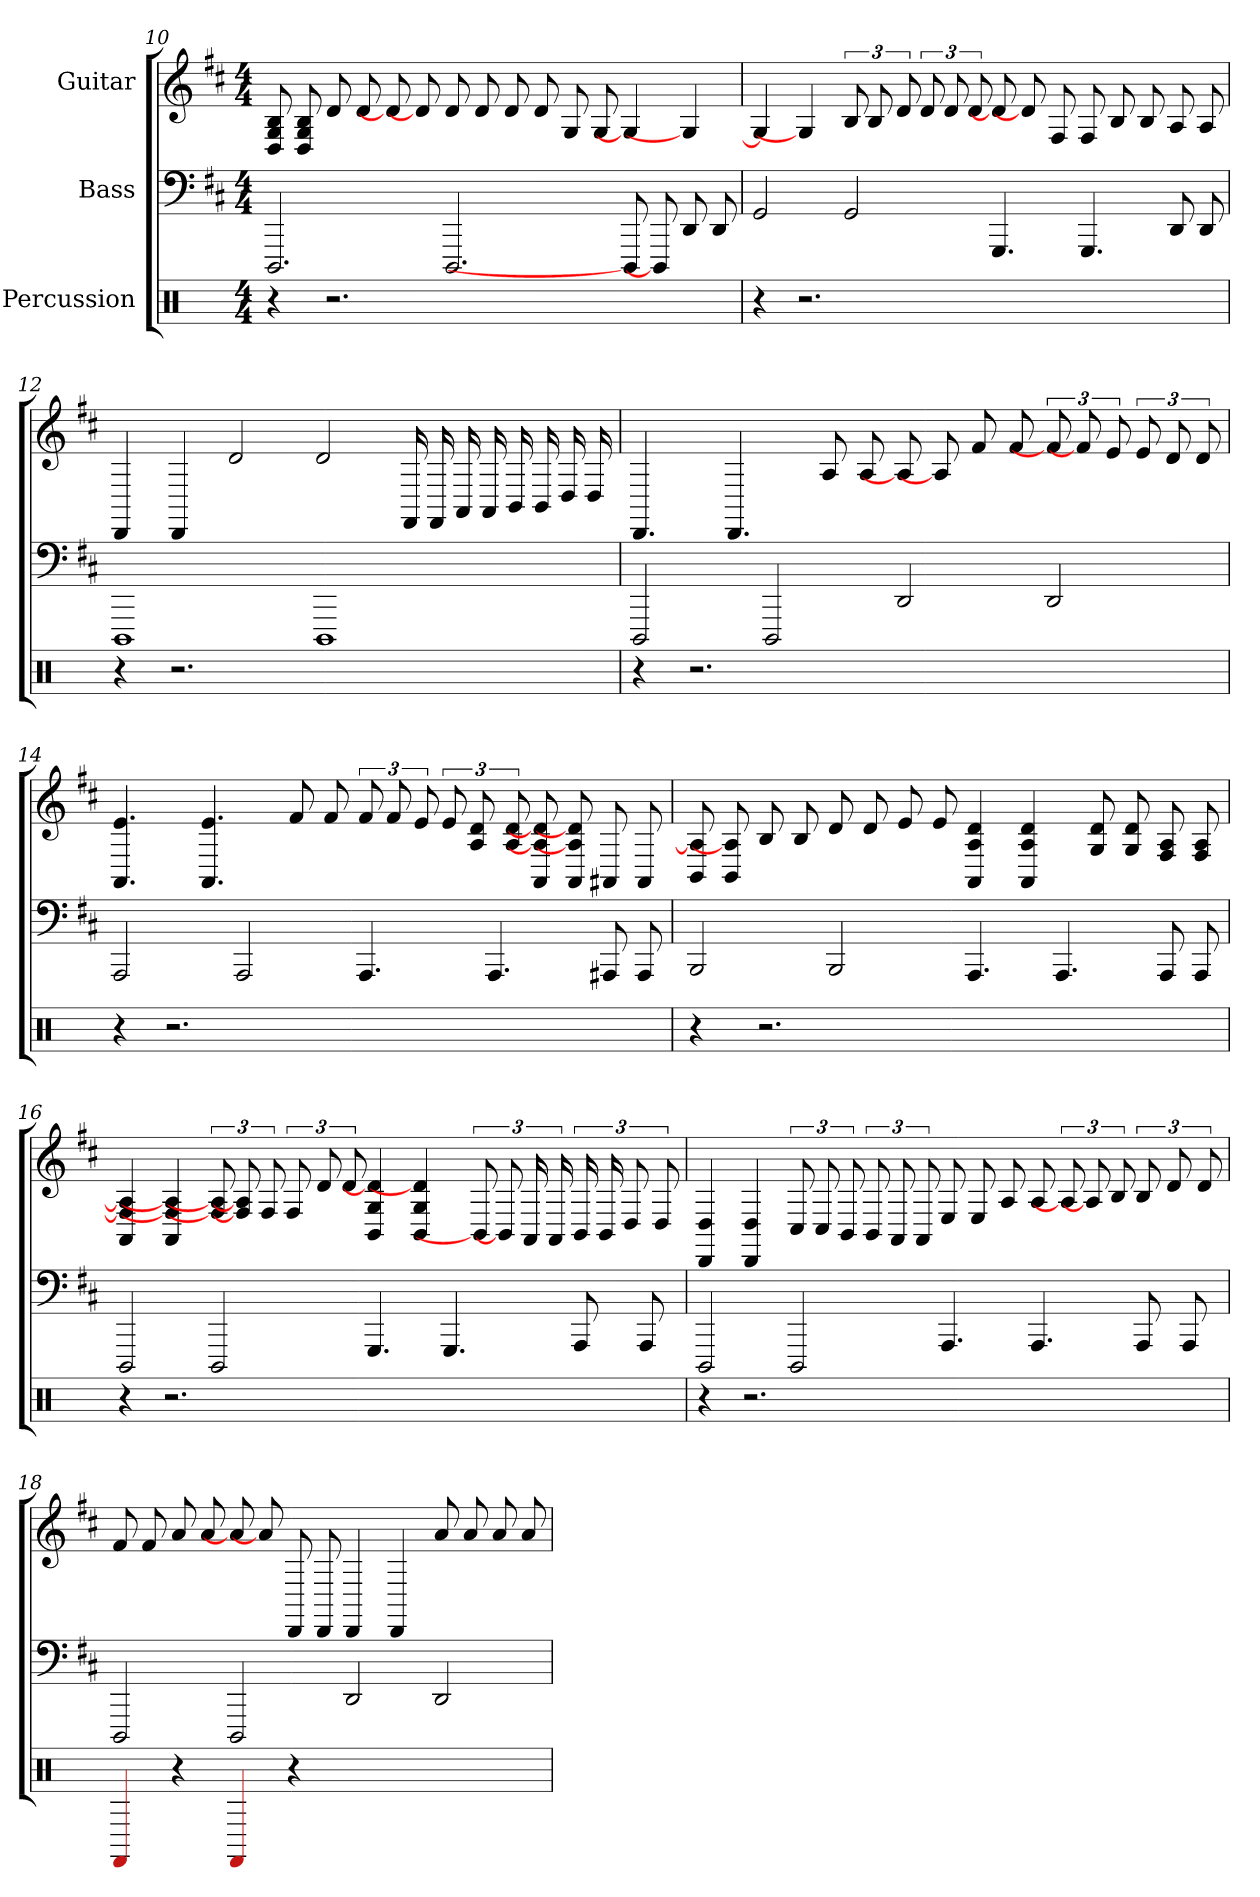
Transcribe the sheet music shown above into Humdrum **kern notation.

**kern	**kern	**kern
*part3	*part2	*part1
*staff3	*staff2	*staff1
*I"Percussion	*I"Bass	*I"Guitar
*clefX	*	*
*k[]	*k[f#c#]	*k[f#c#]
*M4/4	*M4/4	*M4/4
=10	=10	=10
4r	2.DDD	8B 8G 8D
.	.	8B 8G 8D
2.r	.	8d
.	.	8d
.	.	8d]
.	.	8d]
.	2.DDD	8d
.	.	8d
1ryy	.	8d
.	.	8d
.	.	8G
.	.	8G
.	8DDD]	4G]
.	8DDD]	.
.	8DD	4G]
.	8DD	.
=11	=11	=11
4r	2GG	4G]
2.r	.	4G]
.	2GG	12B
.	.	12B
.	.	12d
.	.	12d
.	.	12d
.	.	12d
1ryy	4.GGG	8d]
.	.	8d]
.	.	8F#
.	4.GGG	8F#
.	.	8B
.	.	8B
.	8DD	8A
.	8DD	8A
=12	=12	=12
4r	1DDD	4DD
2.r	.	4DD
.	.	2d
1ryy	1DDD	2d
.	.	16FF#
.	.	16FF#
.	.	16AA
.	.	16AA
.	.	16BB
.	.	16BB
.	.	16D
.	.	16D
=13	=13	=13
4r	2DDD	4.DD
2.r	.	.
.	.	4.DD
.	2DDD	.
.	.	8A
.	.	8A
1ryy	2DD	8A]
.	.	8A]
.	.	8f#
.	.	8f#
.	2DD	12f#]
.	.	12f#]
.	.	12e
.	.	12e
.	.	12d
.	.	12d
=14	=14	=14
4r	2AAA	4.e 4.AA
2.r	.	.
.	.	4.e 4.AA
.	2AAA	.
.	.	8f#
.	.	8f#
1ryy	4.AAA	12f#
.	.	12f#
.	.	12e
.	.	12e
.	.	12d 12A
.	4.AAA	.
.	.	12d 12A
.	.	8d] 8A] 8AA
.	.	8d] 8A] 8AA
.	8AAA#	8AA#
.	8AAA#	8AA#
=15	=15	=15
4r	2BBB	8A] 8BB
.	.	8A] 8BB
2.r	.	8B
.	.	8B
.	2BBB	8d
.	.	8d
.	.	8e
.	.	8e
1ryy	4.AAA	4d 4A 4AA
.	.	4d 4A 4AA
.	4.AAA	.
.	.	8d 8G
.	.	8d 8G
.	8AAA	8A 8F#
.	8AAA	8A 8F#
=16	=16	=16
4r	2DDD	4A] 4F#] 4AA
2.r	.	4A] 4F#] 4AA
.	2DDD	12A] 12F#]
.	.	12A] 12F#]
.	.	12F#
.	.	12F#
.	.	12d
.	.	12d
1ryy	4.GGG	4d] 4G 4BB
.	.	4d] 4G 4BB
.	4.GGG	.
.	.	12BB]
.	.	12BB]
.	.	24AA
.	.	24AA
.	8AAA	24BB
.	.	24BB
.	.	12D
.	8AAA	.
.	.	12D
=17	=17	=17
4r	2DDD	4D 4DD
2.r	.	4D 4DD
.	2DDD	12C#
.	.	12C#
.	.	12BB
.	.	12BB
.	.	12AA
.	.	12AA
1ryy	4.AAA	8E
.	.	8E
.	.	8A
.	4.AAA	8A
.	.	12A]
.	.	12A]
.	.	12B
.	8AAA	12B
.	.	12d
.	8AAA	.
.	.	12d
=18	=18	=18
4FF#	2DDD	8f#
.	.	8f#
4r	.	8a
.	.	8a
4FF#	2DDD	8a]
.	.	8a]
4r	.	8DD
.	.	8DD
1ryy	2DD	4DD
.	.	4DD
.	2DD	8a
.	.	8a
.	.	8a
.	.	8a
=	=	=
*-	*-	*-
